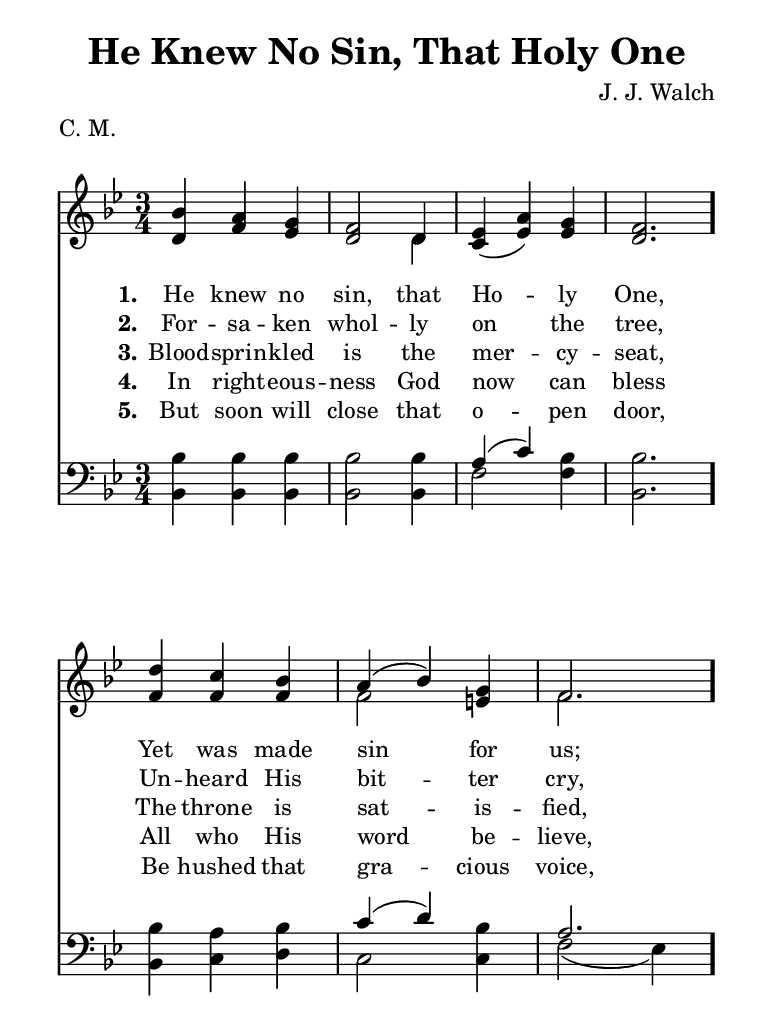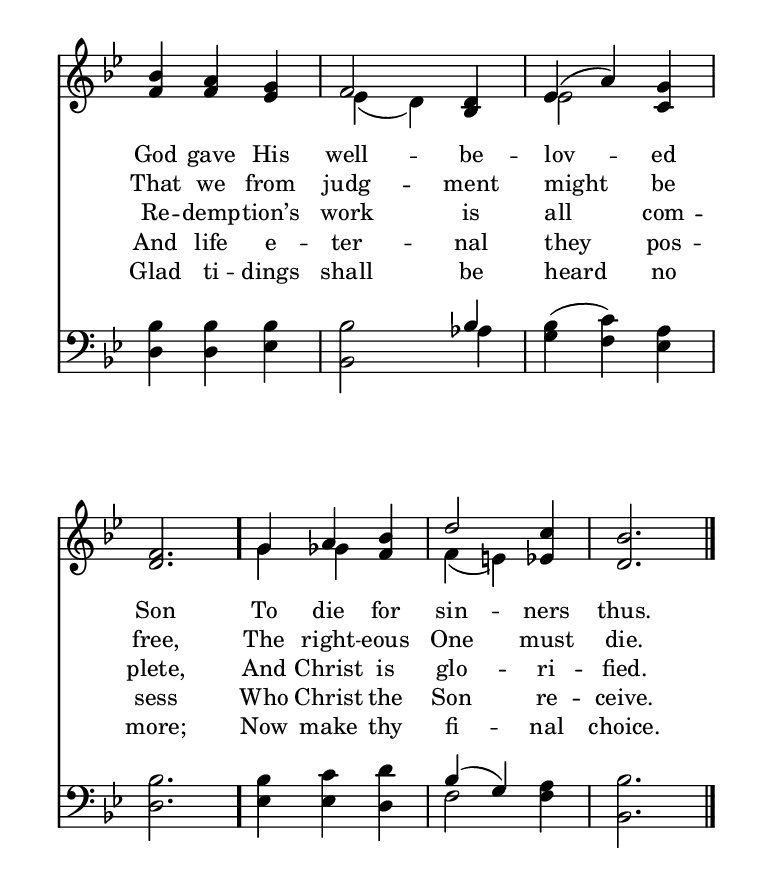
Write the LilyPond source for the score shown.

\include "common/global.ily"
\paper {
  \include "common/paper.ily"
  ragged-bottom = ##t
  ragged-last-bottom = ##t
  systems-per-page = ##f
  system-system-spacing.padding = 11
}

\header{
  hymnnumber = "39"
  title = "He Knew No Sin, That Holy One"
  tunename = "Sawley"
  meter = "C. M."
  poet = ""
  composer = "J. J. Walch"
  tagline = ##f
}

% for fermata in MIDI
ta = { \tempo 4=96 }
tb = { \tempo 4=48 }

patternAA = { c4 c4 c4 | c2      c4 | c4( c4) c4 | c2. }
patternAB = { c4 c4 c4 | c2      c4 | c2      c4 | c2. }
patternAC = { c4 c4 c4 | c4( c4) c4 | c2      c4 | c2. }
patternBA = { c4 c4 c4 | c4( c4) c4 | c2.      }
patternBB = { c4 c4 c4 | c2      c4 | c2.      }
patternBC = { c4 c4 c4 | c2      c4 | c2( c4)  }

global = {
  \include "common/overrides.ily"
  \override Staff.TimeSignature.style = #'numbered
  \time 3/4
  \override Score.MetronomeMark.transparent = ##t % hide all fermata changes too
  \ta
  \key bes \major
  \autoBeamOff
}

notesSoprano = {
\global
\relative c'' {

  \changePitch \patternAA { bes a g  | f d     | ees a g | f }
  \changePitch \patternBA { d' c bes | a bes g | f       }
  \changePitch \patternAA { bes a g  | f d     | ees a g | f }
  \changePitch \patternBB { g a bes  | d c     | bes     }

  \bar "|."

}
}

notesAlto = {
\global
\relative e' {

  \changePitch \patternAA { d f ees | d d       | c ees ees | d }
  \changePitch \patternBB { f f f   | f e       | f         }
  \changePitch \patternAC { f f ees | ees d bes | ees c     | d }
  \changePitch \patternBA { g ges f | f e ees   | d         }

}
}

notesTenor = {
\global
\relative a {

  \changePitch \patternAA { bes bes bes | bes bes | a c bes | bes }
  \changePitch \patternBA { bes a bes   | c d bes | a       }
  \changePitch \patternAA { bes bes bes | bes bes | bes c a | bes }
  \changePitch \patternBA { bes c d     | bes g a | bes     }

}
}

notesBass = {
\global
\relative f, {

  \changePitch \patternAB { bes bes bes | bes bes  | f' f    | bes, }
  \changePitch \patternBC { bes c d     | c c      | f ees   }
  \changePitch \patternAA { d d ees     | bes aes' | g f ees | d    }
  \changePitch \patternBB { ees ees d   | f f      | bes,    }

}
}

wordsA = \lyricmode {
\set stanza = "1."

He knew no sin, that Ho -- ly One, \bar "."
Yet was made sin for us; \bar "." \break
God gave His well -- be -- lov -- ed Son \bar "."
To die for sin -- ners thus. \bar "." \break

}

wordsB = \lyricmode {
\set stanza = "2."

For -- sa -- ken whol -- ly on the tree,
Un -- heard His bit -- ter cry,
That we from judg -- ment might be free,
The right -- eous One must die.

}

wordsC = \lyricmode {
\set stanza = "3."

Blood -- sprin -- kled is the mer -- cy -- seat,
The throne is sat -- is -- fied,
Re -- demp -- tion’s work is all com -- plete,
And Christ is glo -- ri -- fied.

}

wordsD = \lyricmode {
\set stanza = "4."

In right -- eous -- ness God now can bless
All who His word be -- lieve,
And life e -- ter -- nal they pos -- sess
Who Christ the Son re -- ceive.

}

wordsE = \lyricmode {
\set stanza = "5."

But soon will close that o -- pen door,
Be hushed that gra -- cious voice,
Glad ti -- dings shall be heard no more;
Now make thy fi -- nal choice.

}

\score {
  \context ChoirStaff <<
    \context Staff = upper <<
      \set Staff.autoBeaming = ##f
      \set ChoirStaff.systemStartDelimiter = #'SystemStartBar
      \set ChoirStaff.printPartCombineTexts = ##f
      \partcombine #'(2 . 9) \notesSoprano \notesAlto
      \context NullVoice = sopranos { \voiceOne << \notesSoprano >> }
      \context NullVoice = altos { \voiceTwo << \notesAlto >> }
      \context Lyrics = one   \lyricsto sopranos \wordsA
      \context Lyrics = two   \lyricsto sopranos \wordsB
      \context Lyrics = three \lyricsto sopranos \wordsC
      \context Lyrics = four  \lyricsto sopranos \wordsD
      \context Lyrics = five  \lyricsto sopranos \wordsE
    >>
    \context Staff = men <<
      \set Staff.autoBeaming = ##f
      \clef bass
      \set ChoirStaff.printPartCombineTexts = ##f
      \partcombine #'(2 . 9) \notesTenor \notesBass
      \context NullVoice = tenors { \voiceOne << \notesTenor >> }
      \context NullVoice = basses { \voiceTwo << \notesBass >> }
    >>
  >>
  \layout {
    \include "common/layout.ily"
  }
  \midi{
    \include "common/midi.ily"
  }
}

\version "2.19.49"  % necessary for upgrading to future LilyPond versions.

% vi:set et ts=2 sw=2 ai nocindent syntax=lilypond:
